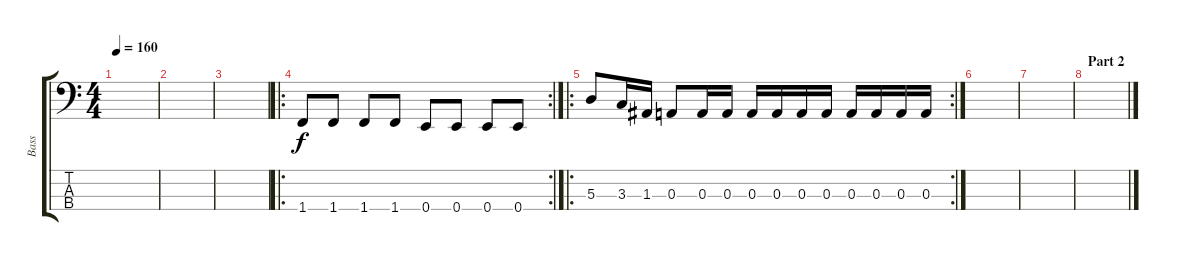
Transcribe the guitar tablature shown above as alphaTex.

\track ("Bass" "Bass") {instrument electricbassfinger}
\staff {score tabs}
\tuning (G2 D2 A1 E1) {hide}
\ts (4 4)
\tempo 160
\clef f4
\ks c
|
|
|
\ro
\rc 2
1.4.8 1.4.8 1.4.8 1.4.8 0.4.8 0.4.8 0.4.8 0.4.8 |
\ro
\rc 2
5.3.8 3.3.16 1.3.16 0.3.8 0.3.16 0.3.16 0.3.16 0.3.16 0.3.16 0.3.16 0.3.16 0.3.16 0.3.16 0.3.16 |
|
|
\section ("" "Part 2")
